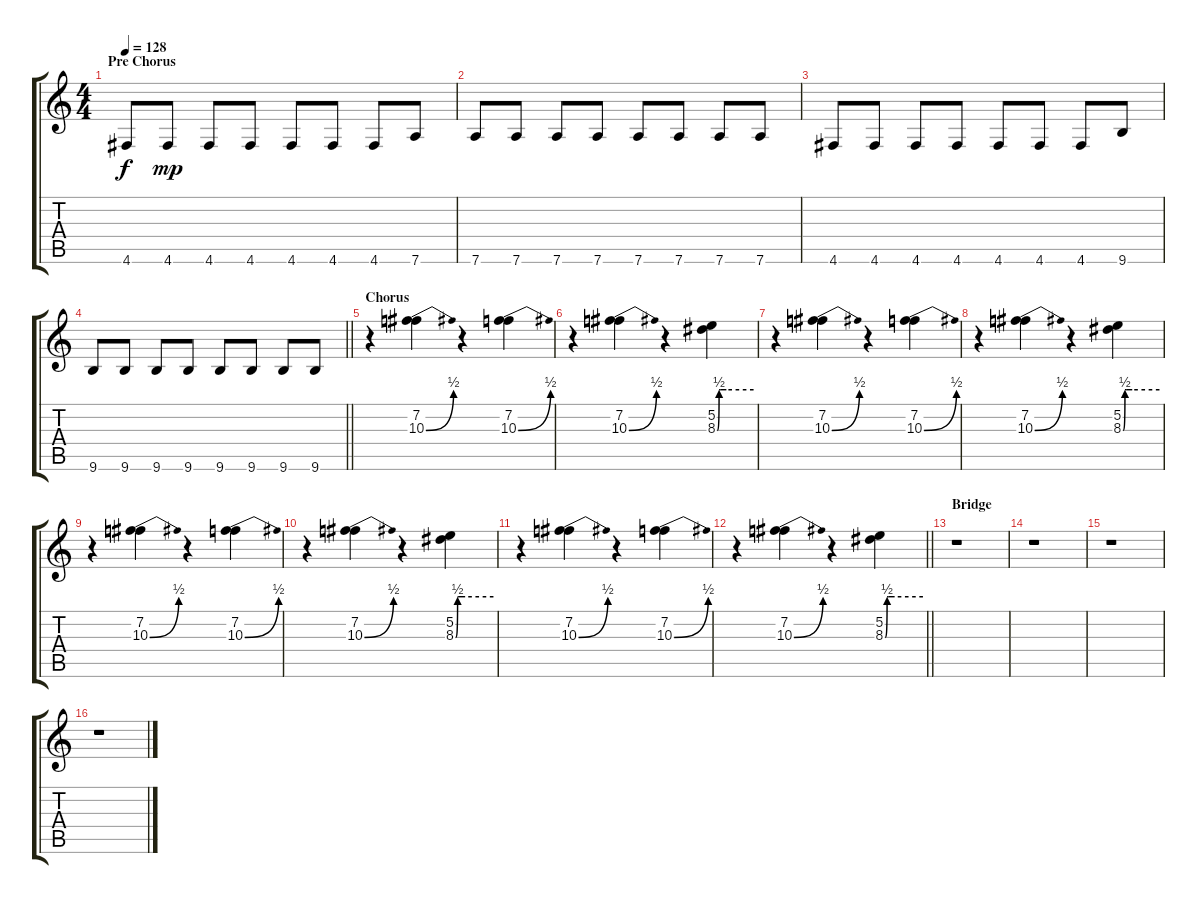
\track "" {instrument overdrivenguitar}
\staff {score tabs}
\tuning (E4 B3 G3 D3 A2 D2) {hide}
\ts (4 4)
\section ("" "Pre Chorus")
\tempo 128
\clef g2
\ks c
4.6.8{dy f volume 1 instrument overdrivenguitar} 4.6.8{dy mp} 4.6.8 4.6.8 4.6.8 4.6.8 4.6.8 7.6.8 |
7.6.8 7.6.8 7.6.8 7.6.8 7.6.8 7.6.8 7.6.8 7.6.8 |
4.6.8 4.6.8 4.6.8 4.6.8 4.6.8 4.6.8 4.6.8 9.6.8 |
\barLineRight lightlight
9.6.8 9.6.8 9.6.8 9.6.8 9.6.8 9.6.8 9.6.8 9.6.8 |
\section ("" "Chorus")
r.4 (7.2 10.3{be (bend 0 0 60 2)}).4{volume 12 instrument overdrivenguitar} r.4 (7.2 10.3{be (bend 0 0 60 2)}).4 |
r.4 (7.2 10.3{be (bend 0 0 60 2)}).4{volume 7} r.4 (5.2 8.3{be (custom 0 0 3 2 5 2 15 2 60 2)}).4{volume 3} |
r.4 (7.2 10.3{be (bend 0 0 60 2)}).4{volume 12} r.4 (7.2 10.3{be (bend 0 0 60 2)}).4 |
r.4 (7.2 10.3{be (bend 0 0 60 2)}).4{volume 7} r.4 (5.2 8.3{be (custom 0 0 3 2 5 2 15 2 60 2)}).4{volume 3} |
r.4 (7.2 10.3{be (bend 0 0 60 2)}).4{volume 12} r.4 (7.2 10.3{be (bend 0 0 60 2)}).4 |
r.4 (7.2 10.3{be (bend 0 0 60 2)}).4{volume 7} r.4 (5.2 8.3{be (custom 0 0 3 2 5 2 15 2 60 2)}).4{volume 3} |
r.4 (7.2 10.3{be (bend 0 0 60 2)}).4{volume 12} r.4 (7.2 10.3{be (bend 0 0 60 2)}).4 |
\barLineRight lightlight
r.4 (7.2 10.3{be (bend 0 0 60 2)}).4{volume 7} r.4 (5.2 8.3{be (custom 0 0 3 2 5 2 15 2 60 2)}).4{volume 3} |
\section ("" "Bridge")
r.1 |
r.1 |
r.1 |
r.1
